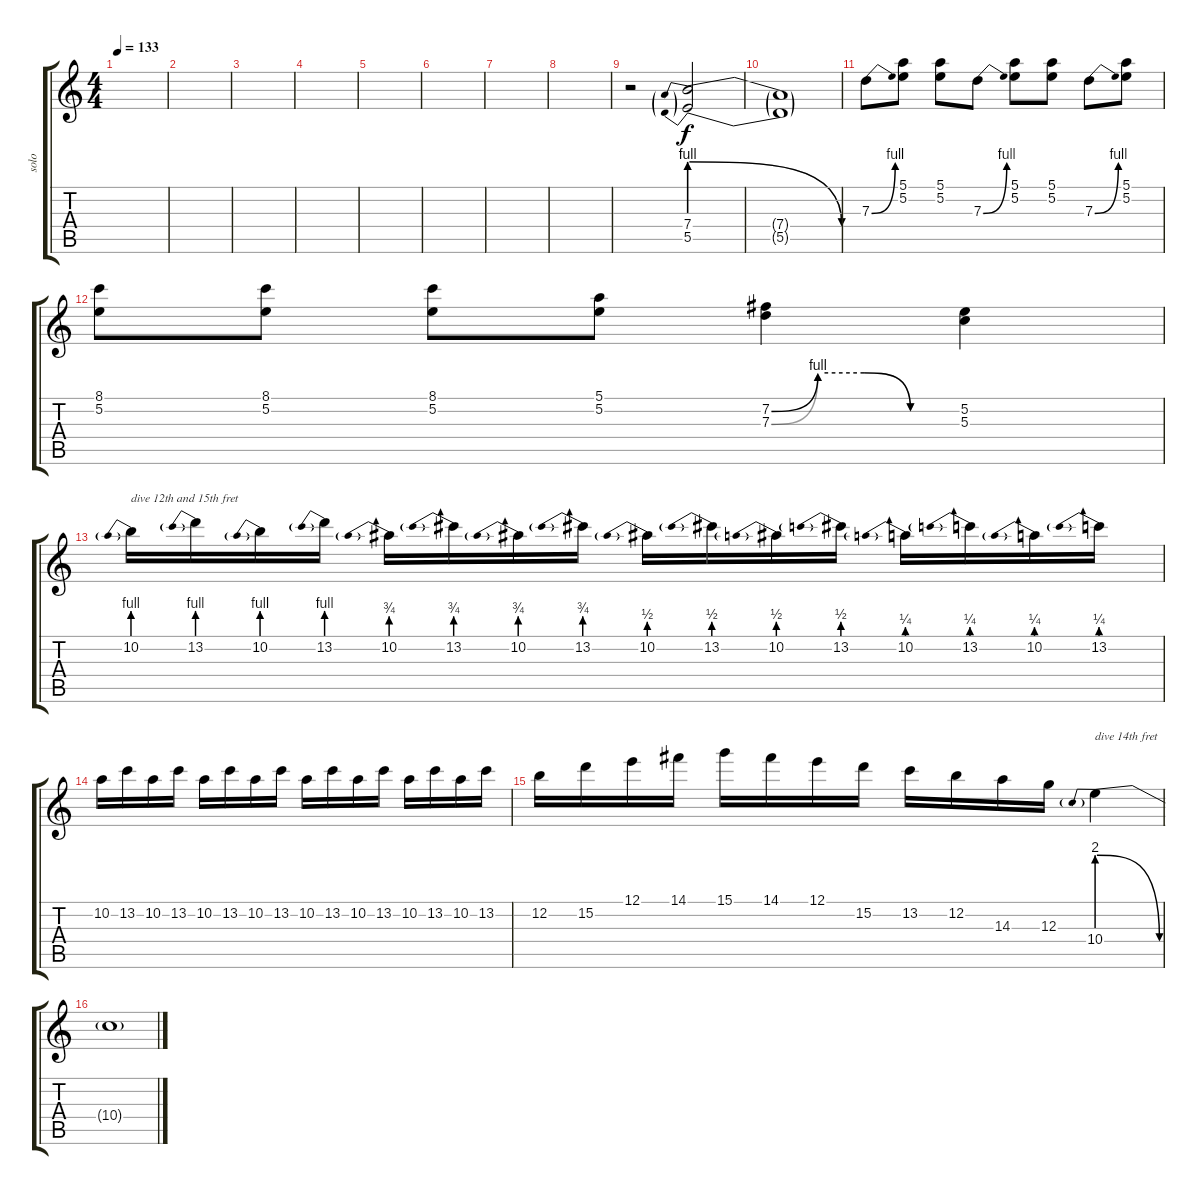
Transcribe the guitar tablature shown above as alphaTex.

\track ("solo" "solo") {instrument distortionguitar}
\staff {score tabs}
\tuning (E4 B3 G3 D3 A2 E2) {hide}
\ts (4 4)
\tempo 133
\clef g2
\ks c
|
|
|
|
|
|
|
|
r.2 (7.4{be (prebendrelease 0 4 60 0)} 5.5{be (prebendrelease 0 4 60 0)}).2 |
(7.4{t} 5.5{t}).1 |
7.3{be (bend 0 0 60 4)}.8 (5.1 5.2).8 (5.1 5.2).8 7.3{be (bend 0 0 60 4)}.8 (5.1 5.2).8 (5.1 5.2).8 7.3{be (bend 0 0 60 4)}.8 (5.1 5.2).8 |
(8.1 5.2).8 (8.1 5.2).8 (8.1 5.2).8 (5.1 5.2).8 (7.2{be (custom 0 0 15 4 30 4 45 0 60 0)} 7.3{be (custom 0 0 15 4 30 4 45 0 60 0)}).4 (5.2 5.3).4 |
10.2{be (prebend 0 4 60 4)}.16{txt "dive 12th and 15th fret"} 13.2{be (prebend 0 4 60 4)}.16 10.2{be (prebend 0 4 60 4)}.16 13.2{be (prebend 0 4 60 4)}.16 10.2{be (prebend 0 3 60 3)}.16 13.2{be (prebend 0 3 60 3)}.16 10.2{be (prebend 0 3 60 3)}.16 13.2{be (prebend 0 3 60 3)}.16 10.2{be (prebend 0 2 60 2)}.16 13.2{be (prebend 0 2 60 2)}.16 10.2{be (prebend 0 2 60 2)}.16 13.2{be (prebend 0 2 60 2)}.16 10.2{be (prebend 0 1 60 1)}.16 13.2{be (prebend 0 1 60 1)}.16 10.2{be (prebend 0 1 60 1)}.16 13.2{be (prebend 0 1 60 1)}.16 |
10.2.16 13.2.16 10.2.16 13.2.16 10.2.16 13.2.16 10.2.16 13.2.16 10.2.16 13.2.16 10.2.16 13.2.16 10.2.16 13.2.16 10.2.16 13.2.16 |
12.2.16 15.2.16 12.1.16 14.1.16 15.1.16 14.1.16 12.1.16 15.2.16 13.2.16 12.2.16 14.3.16 12.3.16 10.4{be (prebendrelease 0 8 60 0)}.4{txt "dive 14th fret"} |
10.4{t}.1
